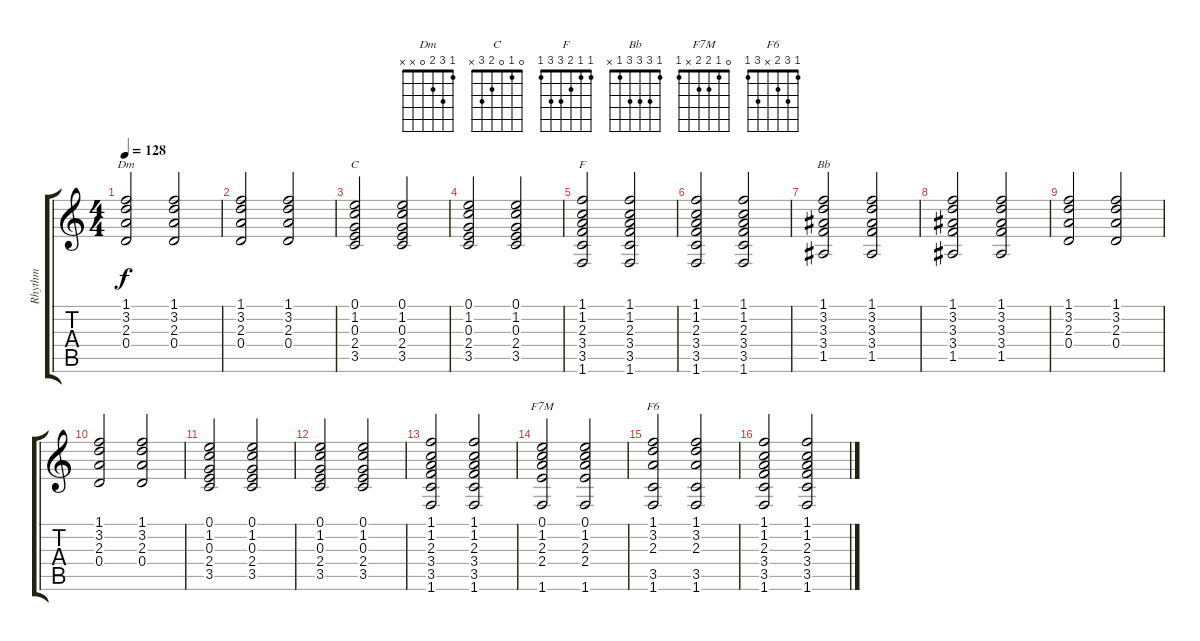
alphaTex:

\track ("Rhythm" "Rhythm") {instrument electricguitarclean}
\staff {score tabs}
\tuning (E4 B3 G3 D3 A2 E2) {hide}
\chord ("Dm" 1 3 2 0 x x)
\chord ("C" 0 1 0 2 3 x)
\chord ("F" 1 1 2 3 3 1)
\chord ("Bb" 1 3 3 3 1 x)
\chord ("F7M" 0 1 2 2 x 1)
\chord ("F6" 1 3 2 x 3 1)
\ts (4 4)
\tempo 128
\clef g2
\ks c
(1.1 3.2 2.3 0.4).2{ch "Dm" dy f} (1.1 3.2 2.3 0.4).2 |
(1.1 3.2 2.3 0.4).2 (1.1 3.2 2.3 0.4).2 |
(0.1 1.2 0.3 2.4 3.5).2{ch "C"} (0.1 1.2 0.3 2.4 3.5).2 |
(0.1 1.2 0.3 2.4 3.5).2 (0.1 1.2 0.3 2.4 3.5).2 |
(1.1 1.2 2.3 3.4 3.5 1.6).2{ch "F"} (1.1 1.2 2.3 3.4 3.5 1.6).2 |
(1.1 1.2 2.3 3.4 3.5 1.6).2 (1.1 1.2 2.3 3.4 3.5 1.6).2 |
(1.1 3.2 3.3 3.4 1.5).2{ch "Bb"} (1.1 3.2 3.3 3.4 1.5).2 |
(1.1 3.2 3.3 3.4 1.5).2 (1.1 3.2 3.3 3.4 1.5).2 |
(1.1 3.2 2.3 0.4).2 (1.1 3.2 2.3 0.4).2 |
(1.1 3.2 2.3 0.4).2 (1.1 3.2 2.3 0.4).2 |
(0.1 1.2 0.3 2.4 3.5).2 (0.1 1.2 0.3 2.4 3.5).2 |
(0.1 1.2 0.3 2.4 3.5).2 (0.1 1.2 0.3 2.4 3.5).2 |
(1.1 1.2 2.3 3.4 3.5 1.6).2 (1.1 1.2 2.3 3.4 3.5 1.6).2 |
(0.1 1.2 2.3 2.4 1.6).2{ch "F7M"} (0.1 1.2 2.3 2.4 1.6).2 |
(1.1 3.2 2.3 3.5 1.6).2{ch "F6"} (1.1 3.2 2.3 3.5 1.6).2 |
(1.1 1.2 2.3 3.4 3.5 1.6).2 (1.1 1.2 2.3 3.4 3.5 1.6).2
